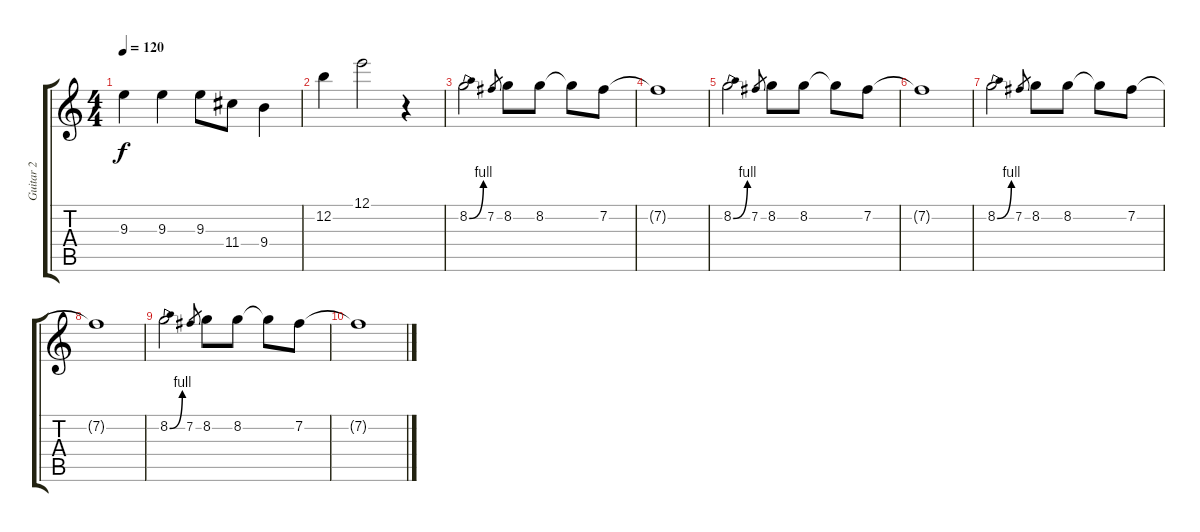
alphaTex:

\track ("Guitar 2" "Guitar 2") {instrument distortionguitar}
\staff {score tabs}
\tuning (E4 B3 G3 D3 A2 E2) {hide}
\ts (4 4)
\tempo 120
\clef g2
\ks c
9.3.4{dy f} 9.3.4 9.3.8 11.4.8 9.4.4 |
12.2.4 12.1.2 r.4 |
8.2{be (bend 0 0 60 4)}.2 7.2.8{gr} 8.2.8 8.2.8 8.2{t}.8 7.2.8 |
7.2{t}.1 |
8.2{be (bend 0 0 60 4)}.2 7.2.8{gr} 8.2.8 8.2.8 8.2{t}.8 7.2.8 |
7.2{t}.1 |
8.2{be (bend 0 0 60 4)}.2 7.2.8{gr} 8.2.8 8.2.8 8.2{t}.8 7.2.8 |
7.2{t}.1 |
8.2{be (bend 0 0 60 4)}.2 7.2.8{gr} 8.2.8 8.2.8 8.2{t}.8 7.2.8 |
7.2{t}.1
